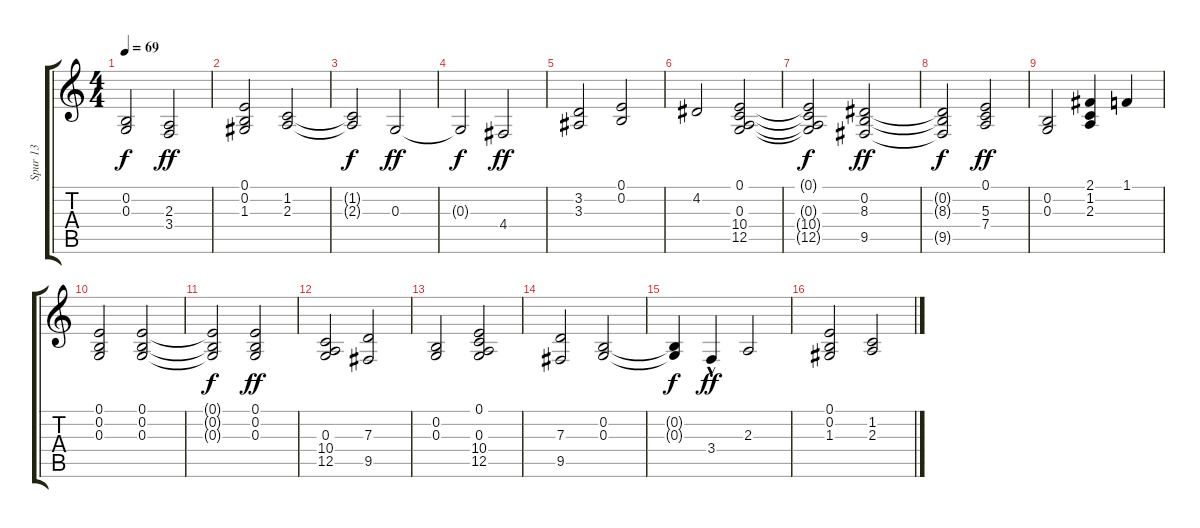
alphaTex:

\track ("Spur 13" "Spur 13") {instrument synthstrings2}
\staff {score tabs}
\tuning (E4 B3 G3 D3 A2 E2) {hide}
\ts (4 4)
\tempo 69
\clef g2
\ks c
(0.2{t} 0.3{t}).2{dy f} (2.3 3.4).2{dy ff} |
(0.1 0.2 1.3).2 (1.2 2.3).2 |
(1.2{t} 2.3{t}).2{dy f} 0.3.2{dy ff} |
0.3{t}.2{dy f} 4.4.2{dy ff} |
(3.2 3.3).2 (0.1 0.2).2 |
4.2.2 (0.1 0.3 10.4 12.5).2 |
(0.1{t} 0.3{t} 10.4{t} 12.5{t}).2{dy f} (0.2 8.3 9.5).2{dy ff} |
(0.2{t} 8.3{t} 9.5{t}).2{dy f} (0.1 5.3 7.4).2{dy ff} |
(0.2 0.3).2 (2.1 1.2 2.3).4 1.1.4 |
(0.1 0.2 0.3).2 (0.1 0.2 0.3).2 |
(0.1{t} 0.2{t} 0.3{t}).2{dy f} (0.1 0.2 0.3).2{dy ff} |
(0.3 10.4 12.5).2 (7.3 9.5).2 |
(0.2 0.3).2 (0.1 0.3 10.4 12.5).2 |
(7.3 9.5).2 (0.2 0.3).2 |
(0.2{t} 0.3{t}).4{dy f} 3.4{hac}.4{dy ff} 2.3.2 |
(0.1 0.2 1.3).2 (1.2 2.3).2
